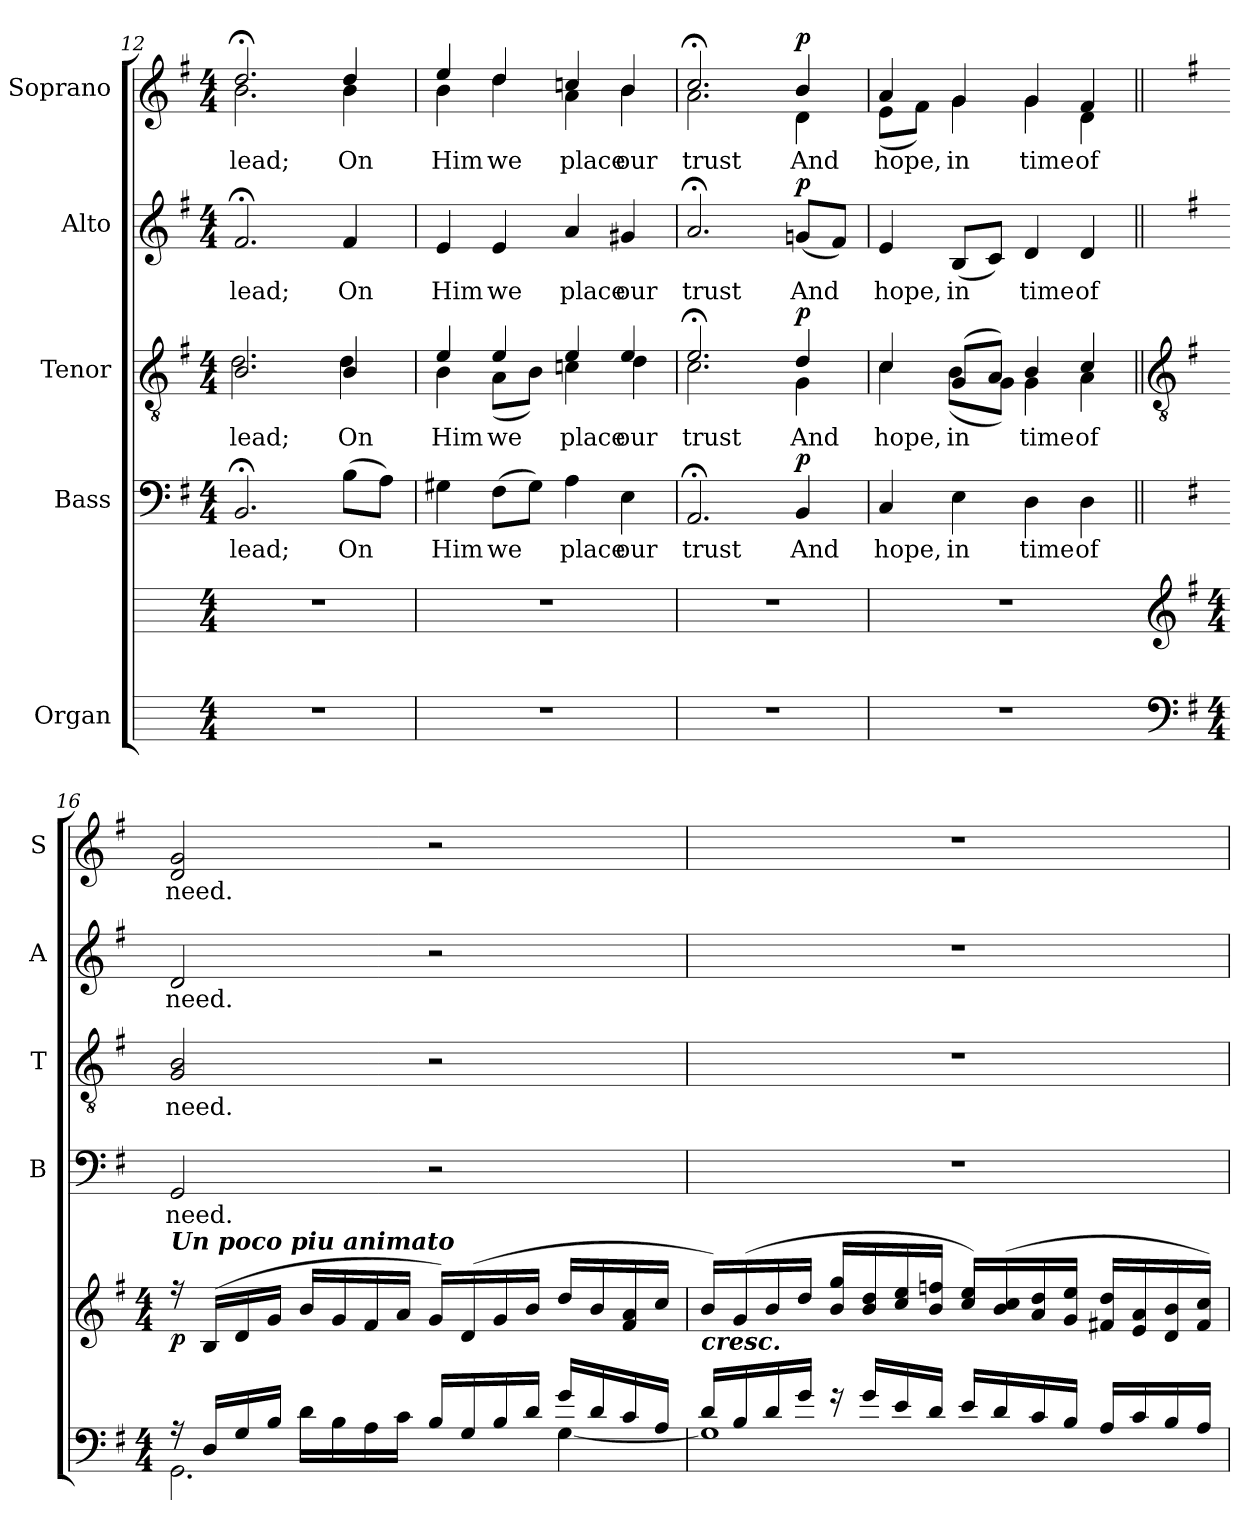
**kern	**kern	**dynam	**kern	**text	**dynam	**kern	**text	**dynam	**kern	**text	**dynam	**kern	**text	**dynam
*part5	*part5	*part5	*part4	*part4	*part4	*part3	*part3	*part3	*part2	*part2	*part2	*part1	*part1	*part1
*staff6	*staff5	*staff5/6	*staff4	*staff4	*staff4	*staff3	*staff3	*staff3	*staff2	*staff2	*staff2	*staff1	*staff1	*staff1
*I"Organ	*	*	*I"Bass	*	*	*I"Tenor	*	*	*I"Alto	*	*	*I"Soprano	*	*
*	*	*	*I'B	*	*	*I'T	*	*	*I'A	*	*	*I'S	*	*
*	*	*	*clefF4	*	*	*clefGv2	*	*	*clefG2	*	*	*clefG2	*	*
*	*	*	*k[f#]	*	*	*k[f#]	*	*	*k[f#]	*	*	*k[f#]	*	*
*	*	*	*G:	*	*	*G:	*	*	*G:	*	*	*G:	*	*
*M4/4	*M4/4	*	*M4/4	*	*	*M4/4	*	*	*M4/4	*	*	*M4/4	*	*
=12	=12	=12	=12	=12	=12	=12	=12	=12	=12	=12	=12	=12	=12	=12
!	!	!	!	!LO:LY:b	!	!	!LO:LY:b	!	!	!LO:LY:b	!	!	!LO:LY:b	!
*	*	*	*	*	*	*^	*	*	*	*	*	*^	*	*
1r	1r	.	2.BB;<	lead;	.	2.B/	2.d\	lead;	.	2.f#;<	lead;	.	2.dd;</	2.b\	lead;	.
!	!	!	!	!LO:LY:b	!	!	!	!LO:LY:b	!	!	!LO:LY:b	!	!	!	!LO:LY:b	!
.	.	.	(>8BL	On	.	4B/	4d\	On	.	4f#	On	.	4dd/	4b\	On	.
.	.	.	8AJ)	.	.	.	.	.	.	.	.	.	.	.	.	.
=13	=13	=13	=13	=13	=13	=13	=13	=13	=13	=13	=13	=13	=13	=13	=13	=13
!	!	!	!	!LO:LY:b	!	!	!	!LO:LY:b	!	!	!LO:LY:b	!	!	!	!LO:LY:b	!
1r	1r	.	4G#X	Him	.	4e/	4B\	Him	.	4e	Him	.	4ee/	4b\	Him	.
!	!	!	!	!LO:LY:b	!	!	!	!LO:LY:b	!	!	!LO:LY:b	!	!	!	!LO:LY:b	!
.	.	.	(>8F#L	we	.	4e/	(<8A\L	we	.	4e	we	.	4dd/	4dd\	we	.
.	.	.	8G#J)	.	.	.	8B\J)	.	.	.	.	.	.	.	.	.
!	!	!	!	!LO:LY:b	!	!	!	!LO:LY:b	!	!	!LO:LY:b	!	!	!	!LO:LY:b	!
.	.	.	4A	place	.	4e/	4cn\	place	.	4a	place	.	4ccn/	4a\	place	.
!	!	!	!	!LO:LY:b	!	!	!	!LO:LY:b	!	!	!LO:LY:b	!	!	!	!LO:LY:b	!
.	.	.	4E	our	.	4e/	4d\	our	.	4g#X	our	.	4b/	4b\	our	.
=14	=14	=14	=14	=14	=14	=14	=14	=14	=14	=14	=14	=14	=14	=14	=14	=14
!	!	!	!	!LO:LY:b	!	!	!	!LO:LY:b	!	!	!LO:LY:b	!	!	!	!LO:LY:b	!
1r	1r	.	2.AA;<	trust	.	2.e;</	2.c\	trust	.	2.a;<	trust	.	2.cc;</	2.a\	trust	.
!	!	!	!	!LO:LY:b	!LO:DY:b	!	!	!LO:LY:b	!LO:DY:b	!	!LO:LY:b	!LO:DY:b	!	!	!LO:LY:b	!LO:DY:b
.	.	.	4BB	And	p	4d/	4G\	And	p	(<8gnL	And	p	4b/	4d\	And	p
.	.	.	.	.	.	.	.	.	.	8f#J)	.	.	.	.	.	.
=15	=15	=15	=15	=15	=15	=15	=15	=15	=15	=15	=15	=15	=15	=15	=15	=15
!	!	!	!	!LO:LY:b	!	!	!	!LO:LY:b	!	!	!LO:LY:b	!	!	!	!LO:LY:b	!
1r	1r	.	4C	hope,	.	4c/	4c\	hope,	.	4e	hope,	.	4a/	(<8e\L	hope,	.
.	.	.	.	.	.	.	.	.	.	.	.	.	.	8f#\J)	.	.
!	!	!	!	!LO:LY:b	!	!	!	!LO:LY:b	!	!	!LO:LY:b	!	!	!	!LO:LY:b	!
.	.	.	4E	in	.	(>8G/L	(<8B\L	in	.	(<8BL	in	.	4g/	4g\	in	.
.	.	.	.	.	.	8A/J)	8G\J)	.	.	8cJ)	.	.	.	.	.	.
!	!	!	!	!LO:LY:b	!	!	!	!LO:LY:b	!	!	!LO:LY:b	!	!	!	!LO:LY:b	!
.	.	.	4D	time	.	4B/	4G\	time	.	4d	time	.	4g/	4g\	time	.
!	!	!	!	!LO:LY:b	!	!	!	!LO:LY:b	!	!	!LO:LY:b	!	!	!	!LO:LY:b	!
.	.	.	4D	of	.	4c/	4A\	of	.	4d	of	.	4f#/	4d	of	.
*	*	*	*	*	*	*v	*v	*	*	*	*	*	*v	*v	*	*
!!LO:LB:g=z
=16	=16	=16||	=16||	=16||	=16||	=16||	=16||	=16||	=16||	=16||	=16||	=16||	=16||	=16||
*clefF4	*clefG2	*	*	*	*	*clefGv2	*	*	*	*	*	*	*	*
*k[f#]	*k[f#]	*	*	*	*	*	*	*	*	*	*	*	*	*
*G:	*G:	*	*	*	*	*	*	*	*	*	*	*	*	*
*M4/4	*M4/4	*	*	*	*	*	*	*	*	*	*	*	*	*
*^	*^	*	*	*	*	*^	*	*	*	*	*	*^	*	*
!	!	!	!	!	!	!	!	!	!	!	!	!	!	!	!LO:TX:a:Bi:t=Un poco piu animato	!	!	!
!	!	!LO:TX:a:Bi:t=Un poco piu animato	!	!	!	!	!	!	!	!	!	!	!	!	!	!	!	!
!	!	!	!	!LO:DY:b	!	!LO:LY:b	!	!	!	!LO:LY:b	!	!	!LO:LY:b	!	!	!	!LO:LY:b	!
*	*	*	*	*	*	*	*	*v	*v	*	*	*	*	*	*v	*v	*	*
16r	2.GG\	16r	1ryy	p	2GG	need.	.	2G 2B	need.	.	2d	need.	.	2d 2g	need.	.
16D/LL	.	(<16BLL	.	.	.	.	.	.	.	.	.	.	.	.	.	.
16G/	.	16d	.	.	.	.	.	.	.	.	.	.	.	.	.	.
16B/JJ	.	16gJJ	.	.	.	.	.	.	.	.	.	.	.	.	.	.
16d\LL	.	16bLL	.	.	.	.	.	.	.	.	.	.	.	.	.	.
16B\	.	16g	.	.	.	.	.	.	.	.	.	.	.	.	.	.
16A\	.	16f#	.	.	.	.	.	.	.	.	.	.	.	.	.	.
16c\JJ	.	16aJJ	.	.	.	.	.	.	.	.	.	.	.	.	.	.
16B/LL	.	16gLL)	.	.	2r	.	.	2r	.	.	2r	.	.	2r	.	.
16G/	.	(<16d	.	.	.	.	.	.	.	.	.	.	.	.	.	.
16B/	.	16g	.	.	.	.	.	.	.	.	.	.	.	.	.	.
16d/JJ	.	16bJJ	.	.	.	.	.	.	.	.	.	.	.	.	.	.
16g/LL	[4G\	16ddLL	.	.	.	.	.	.	.	.	.	.	.	.	.	.
16d/	.	16b	.	.	.	.	.	.	.	.	.	.	.	.	.	.
16c/	.	16f# 16a	.	.	.	.	.	.	.	.	.	.	.	.	.	.
16A/JJ	.	16ccJJ	.	.	.	.	.	.	.	.	.	.	.	.	.	.
=17	=17	=17	=17	=17	=17	=17	=17	=17	=17	=17	=17	=17	=17	=17	=17	=17
!	!	!LO:TX:b:Bi:t=cresc.	!	!	!	!	!	!	!	!	!	!	!	!	!	!
16d/LL	1G\]	16bLL)	1ryy	.	1r	.	.	1r	.	.	1r	.	.	1r	.	.
16B/	.	(>16g	.	.	.	.	.	.	.	.	.	.	.	.	.	.
16d/	.	16b	.	.	.	.	.	.	.	.	.	.	.	.	.	.
16g/JJ	.	16ddJJ	.	.	.	.	.	.	.	.	.	.	.	.	.	.
16r	.	16b 16ggLL	.	.	.	.	.	.	.	.	.	.	.	.	.	.
16g/LL	.	16b 16dd	.	.	.	.	.	.	.	.	.	.	.	.	.	.
16e/	.	16cc 16ee	.	.	.	.	.	.	.	.	.	.	.	.	.	.
16d/JJ	.	16b 16ffnJJ	.	.	.	.	.	.	.	.	.	.	.	.	.	.
16e/LL	.	16cc 16eeLL)	.	.	.	.	.	.	.	.	.	.	.	.	.	.
16d/	.	(<16b 16cc	.	.	.	.	.	.	.	.	.	.	.	.	.	.
16c/	.	16a 16dd	.	.	.	.	.	.	.	.	.	.	.	.	.	.
16B/JJ	.	16g 16eeJJ	.	.	.	.	.	.	.	.	.	.	.	.	.	.
16A/LL	.	16f#X 16ddLL	.	.	.	.	.	.	.	.	.	.	.	.	.	.
16c/	.	16e 16a	.	.	.	.	.	.	.	.	.	.	.	.	.	.
16B/	.	16d 16b	.	.	.	.	.	.	.	.	.	.	.	.	.	.
16A/JJ	.	16f# 16ccJJ)	.	.	.	.	.	.	.	.	.	.	.	.	.	.
*v	*v	*	*	*	*	*	*	*	*	*	*	*	*	*	*	*
*	*v	*v	*	*	*	*	*	*	*	*	*	*	*	*	*
=	=	=	=	=	=	=	=	=	=	=	=	=	=	=
*-	*-	*-	*-	*-	*-	*-	*-	*-	*-	*-	*-	*-	*-	*-
